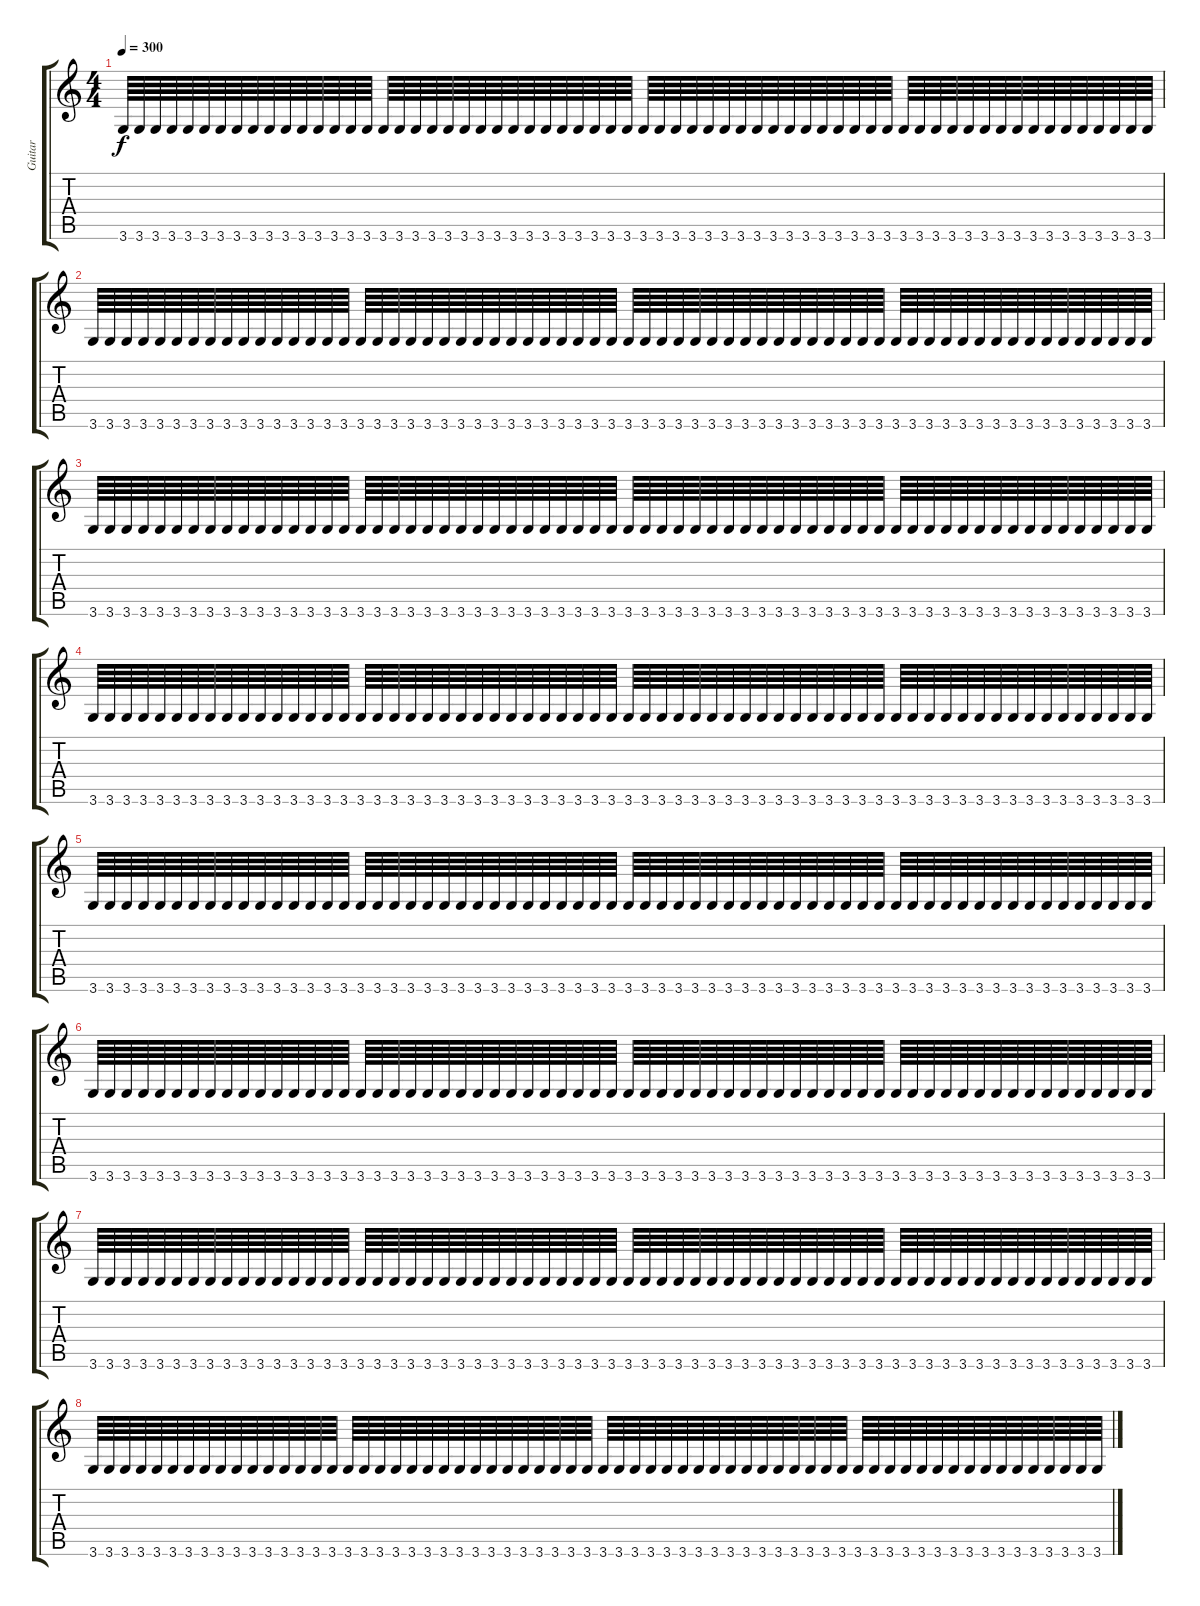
\track ("Guitar" "Guitar") {instrument overdrivenguitar}
\staff {score tabs}
\tuning (E4 B3 G3 D3 A2 E2) {hide}
\ts (4 4)
\tempo 300
\clef g2
\ks c
3.6.64{dy f volume 15 instrument overdrivenguitar} 3.6.64 3.6.64 3.6.64 3.6.64 3.6.64 3.6.64 3.6.64 3.6.64 3.6.64 3.6.64 3.6.64 3.6.64 3.6.64 3.6.64 3.6.64 3.6.64 3.6.64 3.6.64 3.6.64 3.6.64 3.6.64 3.6.64 3.6.64 3.6.64 3.6.64 3.6.64 3.6.64 3.6.64 3.6.64 3.6.64 3.6.64 3.6.64 3.6.64 3.6.64 3.6.64 3.6.64 3.6.64 3.6.64 3.6.64 3.6.64 3.6.64 3.6.64 3.6.64 3.6.64 3.6.64 3.6.64 3.6.64 3.6.64 3.6.64 3.6.64 3.6.64 3.6.64 3.6.64 3.6.64 3.6.64 3.6.64 3.6.64 3.6.64 3.6.64 3.6.64 3.6.64 3.6.64 3.6.64 |
3.6.64{volume 15 instrument overdrivenguitar} 3.6.64 3.6.64 3.6.64 3.6.64 3.6.64 3.6.64 3.6.64 3.6.64 3.6.64 3.6.64 3.6.64 3.6.64 3.6.64 3.6.64 3.6.64 3.6.64 3.6.64 3.6.64 3.6.64 3.6.64 3.6.64 3.6.64 3.6.64 3.6.64 3.6.64 3.6.64 3.6.64 3.6.64 3.6.64 3.6.64 3.6.64 3.6.64 3.6.64 3.6.64 3.6.64 3.6.64 3.6.64 3.6.64 3.6.64 3.6.64 3.6.64 3.6.64 3.6.64 3.6.64 3.6.64 3.6.64 3.6.64 3.6.64 3.6.64 3.6.64 3.6.64 3.6.64 3.6.64 3.6.64 3.6.64 3.6.64 3.6.64 3.6.64 3.6.64 3.6.64 3.6.64 3.6.64 3.6.64 |
3.6.64{volume 15 instrument overdrivenguitar} 3.6.64 3.6.64 3.6.64 3.6.64 3.6.64 3.6.64 3.6.64 3.6.64 3.6.64 3.6.64 3.6.64 3.6.64 3.6.64 3.6.64 3.6.64 3.6.64 3.6.64 3.6.64 3.6.64 3.6.64 3.6.64 3.6.64 3.6.64 3.6.64 3.6.64 3.6.64 3.6.64 3.6.64 3.6.64 3.6.64 3.6.64 3.6.64 3.6.64 3.6.64 3.6.64 3.6.64 3.6.64 3.6.64 3.6.64 3.6.64 3.6.64 3.6.64 3.6.64 3.6.64 3.6.64 3.6.64 3.6.64 3.6.64 3.6.64 3.6.64 3.6.64 3.6.64 3.6.64 3.6.64 3.6.64 3.6.64 3.6.64 3.6.64 3.6.64 3.6.64 3.6.64 3.6.64 3.6.64 |
3.6.64{volume 15 instrument overdrivenguitar} 3.6.64 3.6.64 3.6.64 3.6.64 3.6.64 3.6.64 3.6.64 3.6.64 3.6.64 3.6.64 3.6.64 3.6.64 3.6.64 3.6.64 3.6.64 3.6.64 3.6.64 3.6.64 3.6.64 3.6.64 3.6.64 3.6.64 3.6.64 3.6.64 3.6.64 3.6.64 3.6.64 3.6.64 3.6.64 3.6.64 3.6.64 3.6.64 3.6.64 3.6.64 3.6.64 3.6.64 3.6.64 3.6.64 3.6.64 3.6.64 3.6.64 3.6.64 3.6.64 3.6.64 3.6.64 3.6.64 3.6.64 3.6.64 3.6.64 3.6.64 3.6.64 3.6.64 3.6.64 3.6.64 3.6.64 3.6.64 3.6.64 3.6.64 3.6.64 3.6.64 3.6.64 3.6.64 3.6.64 |
3.6.64{volume 15 instrument overdrivenguitar} 3.6.64 3.6.64 3.6.64 3.6.64 3.6.64 3.6.64 3.6.64 3.6.64 3.6.64 3.6.64 3.6.64 3.6.64 3.6.64 3.6.64 3.6.64 3.6.64 3.6.64 3.6.64 3.6.64 3.6.64 3.6.64 3.6.64 3.6.64 3.6.64 3.6.64 3.6.64 3.6.64 3.6.64 3.6.64 3.6.64 3.6.64 3.6.64 3.6.64 3.6.64 3.6.64 3.6.64 3.6.64 3.6.64 3.6.64 3.6.64 3.6.64 3.6.64 3.6.64 3.6.64 3.6.64 3.6.64 3.6.64 3.6.64 3.6.64 3.6.64 3.6.64 3.6.64 3.6.64 3.6.64 3.6.64 3.6.64 3.6.64 3.6.64 3.6.64 3.6.64 3.6.64 3.6.64 3.6.64 |
3.6.64{volume 15 instrument overdrivenguitar} 3.6.64 3.6.64 3.6.64 3.6.64 3.6.64 3.6.64 3.6.64 3.6.64 3.6.64 3.6.64 3.6.64 3.6.64 3.6.64 3.6.64 3.6.64 3.6.64 3.6.64 3.6.64 3.6.64 3.6.64 3.6.64 3.6.64 3.6.64 3.6.64 3.6.64 3.6.64 3.6.64 3.6.64 3.6.64 3.6.64 3.6.64 3.6.64 3.6.64 3.6.64 3.6.64 3.6.64 3.6.64 3.6.64 3.6.64 3.6.64 3.6.64 3.6.64 3.6.64 3.6.64 3.6.64 3.6.64 3.6.64 3.6.64 3.6.64 3.6.64 3.6.64 3.6.64 3.6.64 3.6.64 3.6.64 3.6.64 3.6.64 3.6.64 3.6.64 3.6.64 3.6.64 3.6.64 3.6.64 |
3.6.64{volume 15 instrument overdrivenguitar} 3.6.64 3.6.64 3.6.64 3.6.64 3.6.64 3.6.64 3.6.64 3.6.64 3.6.64 3.6.64 3.6.64 3.6.64 3.6.64 3.6.64 3.6.64 3.6.64 3.6.64 3.6.64 3.6.64 3.6.64 3.6.64 3.6.64 3.6.64 3.6.64 3.6.64 3.6.64 3.6.64 3.6.64 3.6.64 3.6.64 3.6.64 3.6.64 3.6.64 3.6.64 3.6.64 3.6.64 3.6.64 3.6.64 3.6.64 3.6.64 3.6.64 3.6.64 3.6.64 3.6.64 3.6.64 3.6.64 3.6.64 3.6.64 3.6.64 3.6.64 3.6.64 3.6.64 3.6.64 3.6.64 3.6.64 3.6.64 3.6.64 3.6.64 3.6.64 3.6.64 3.6.64 3.6.64 3.6.64 |
3.6.64{volume 15 instrument overdrivenguitar} 3.6.64 3.6.64 3.6.64 3.6.64 3.6.64 3.6.64 3.6.64 3.6.64 3.6.64 3.6.64 3.6.64 3.6.64 3.6.64 3.6.64 3.6.64 3.6.64 3.6.64 3.6.64 3.6.64 3.6.64 3.6.64 3.6.64 3.6.64 3.6.64 3.6.64 3.6.64 3.6.64 3.6.64 3.6.64 3.6.64 3.6.64 3.6.64 3.6.64 3.6.64 3.6.64 3.6.64 3.6.64 3.6.64 3.6.64 3.6.64 3.6.64 3.6.64 3.6.64 3.6.64 3.6.64 3.6.64 3.6.64 3.6.64 3.6.64 3.6.64 3.6.64 3.6.64 3.6.64 3.6.64 3.6.64 3.6.64 3.6.64 3.6.64 3.6.64 3.6.64 3.6.64 3.6.64 3.6.64
